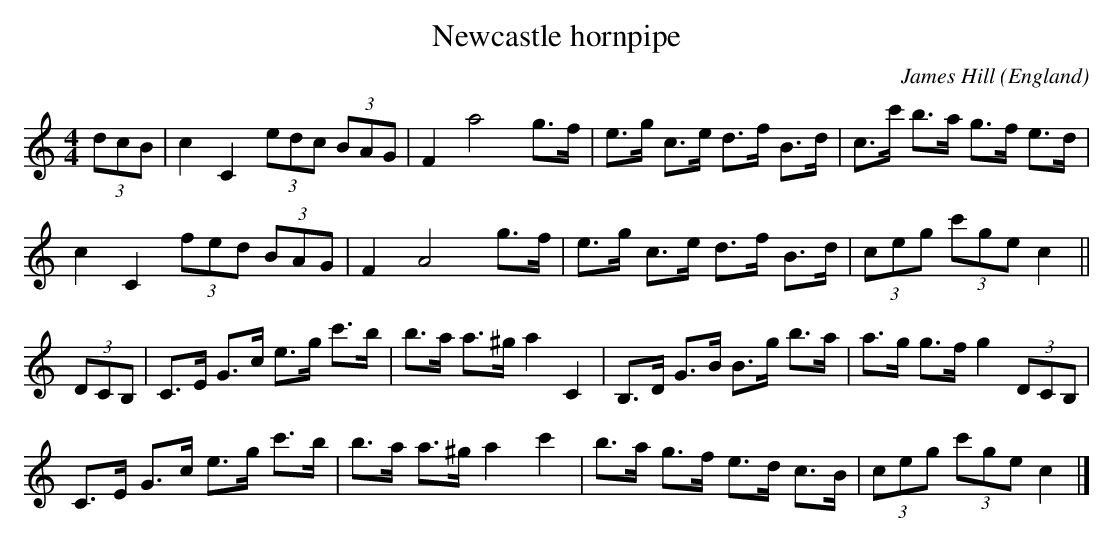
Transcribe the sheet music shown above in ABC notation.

X:1
T:Newcastle hornpipe
C:James Hill
M:4/4
O:England
K:C major
(3dcB|\
c2C2 (3edc (3BAG|F2a4 g>f|\
e>g c>e d>f B>d|c>c' b>a g>f e>d|
c2C2 (3fed (3BAG|F2A4 g>f|\
e>g c>e d>f B>d|(3ceg (3c'ge c2||
(3DCB,|\
C>E G>c e>g c'>b|b>a a>^g a2C2|\
B,>D G>B B>g b>a|a>g g>f g2 (3DCB,|
C>E G>c e>g c'>b|b>a a>^g a2 c'2|\
b>a g>f e>d c>B|(3ceg (3c'ge c2|]
